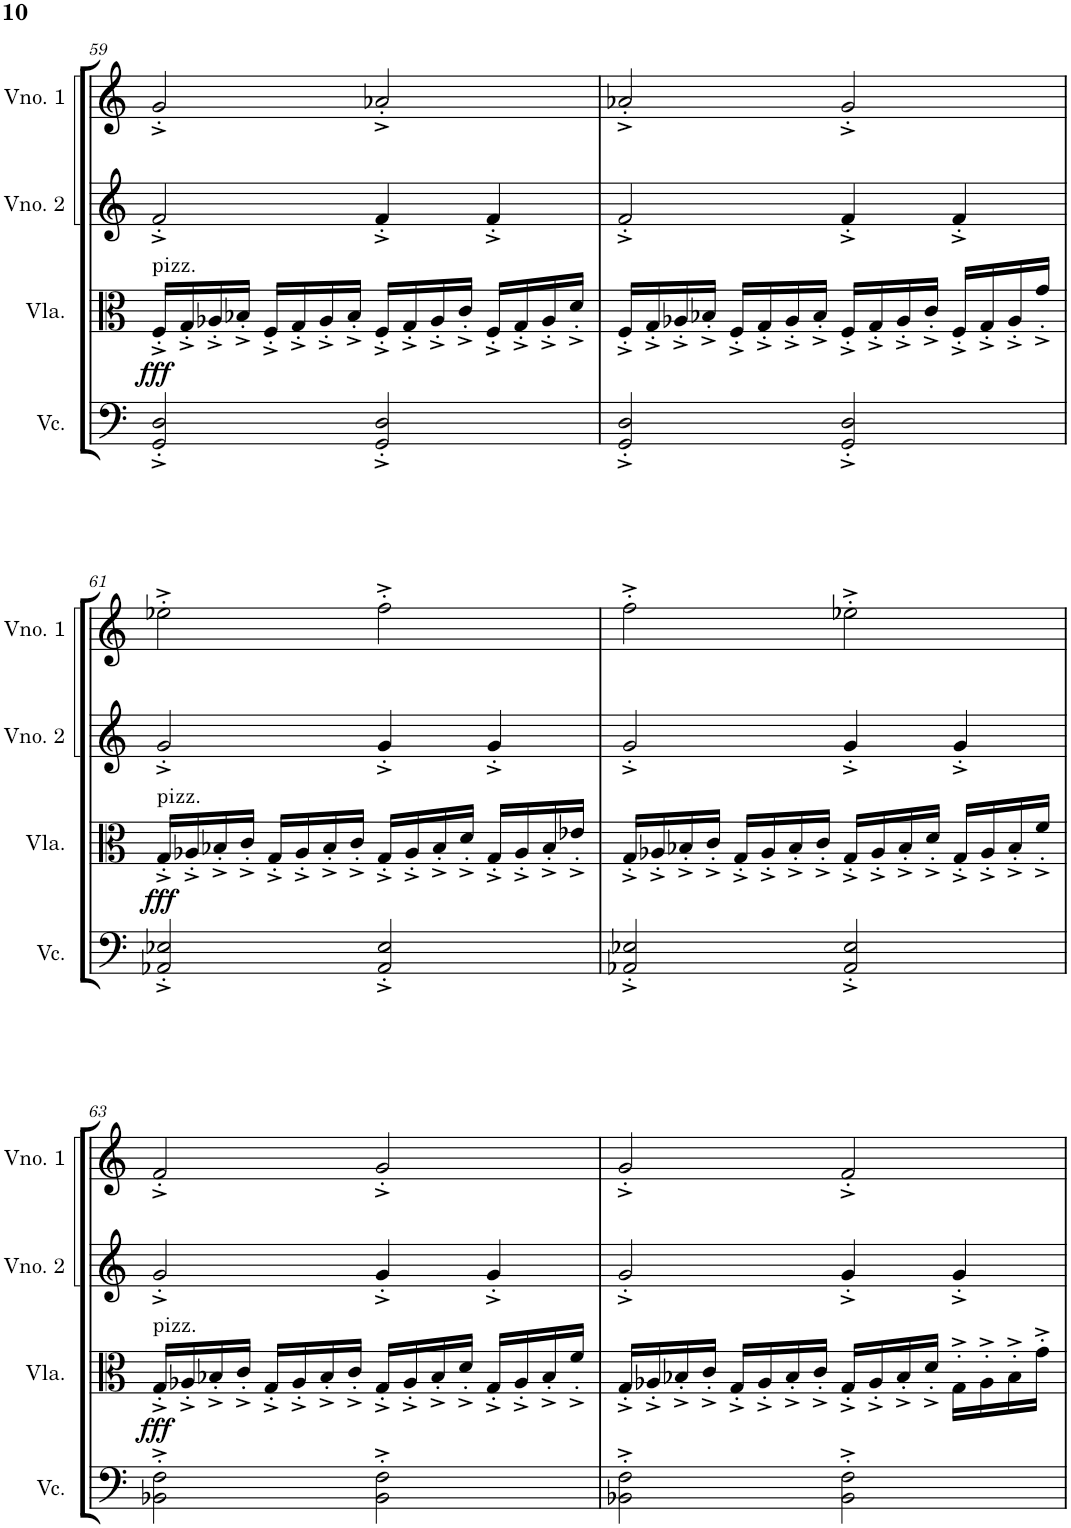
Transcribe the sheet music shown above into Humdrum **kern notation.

**kern	**kern	**dynam	**kern	**kern
*part4	*part3	*part3	*part2	*part1
*staff4	*staff3	*staff3	*staff2	*staff1
*I"Violoncelo	*I"Viola	*	*I"Violino 2	*I"Violino 1
*I'Vc.	*I'Vla.	*	*I'Vno. 2	*I'Vno. 1
!!LO:PB:g=z
*clefF4	*clefC3	*	*clefG2	*clefG2
*k[]	*k[]	*	*k[]	*k[]
*M4/4	*M4/4	*	*M4/4	*M4/4
=59	=59	=59	=59	=59
!	!LO:TX:a:t=pizz.	!	!	!
!	!	!LO:DY:b	!	!
2GG/'^ 2D/'^	16F'^/LL	fff	2f'^/	2g'^/
.	16G'^/	.	.	.
.	16A-X'^/	.	.	.
.	16B-X'^/JJ	.	.	.
.	16F'^/LL	.	.	.
.	16G'^/	.	.	.
.	16A-'^/	.	.	.
.	16B-'^/JJ	.	.	.
2GG/'^ 2D/'^	16F'^/LL	.	4f'^/	2a-X'^/
.	16G'^/	.	.	.
.	16A-'^/	.	.	.
.	16c'^/JJ	.	.	.
.	16F'^/LL	.	4f'^/	.
.	16G'^/	.	.	.
.	16A-'^/	.	.	.
.	16d'^/JJ	.	.	.
=60	=60	=60	=60	=60
2GG/'^ 2D/'^	16F'^/LL	.	2f'^/	2a-X'^/
.	16G'^/	.	.	.
.	16A-X'^/	.	.	.
.	16B-X'^/JJ	.	.	.
.	16F'^/LL	.	.	.
.	16G'^/	.	.	.
.	16A-'^/	.	.	.
.	16B-'^/JJ	.	.	.
2GG/'^ 2D/'^	16F'^/LL	.	4f'^/	2g'^/
.	16G'^/	.	.	.
.	16A-'^/	.	.	.
.	16c'^/JJ	.	.	.
.	16F'^/LL	.	4f'^/	.
.	16G'^/	.	.	.
.	16A-'^/	.	.	.
.	16g'^/JJ	.	.	.
!!LO:LB:g=z
=61	=61	=61	=61	=61
!	!LO:TX:a:t=pizz.	!	!	!
!	!	!LO:DY:b	!	!
2AA-X/'^ 2E-X/'^	16G'^/LL	fff	2g'^/	2ee-X'^\
.	16A-X'^/	.	.	.
.	16B-X'^/	.	.	.
.	16c'^/JJ	.	.	.
.	16G'^/LL	.	.	.
.	16A-'^/	.	.	.
.	16B-'^/	.	.	.
.	16c'^/JJ	.	.	.
2AA-/'^ 2E-/'^	16G'^/LL	.	4g'^/	2ff'^\
.	16A-'^/	.	.	.
.	16B-'^/	.	.	.
.	16d'^/JJ	.	.	.
.	16G'^/LL	.	4g'^/	.
.	16A-'^/	.	.	.
.	16B-'^/	.	.	.
.	16e-X'^/JJ	.	.	.
=62	=62	=62	=62	=62
2AA-X/'^ 2E-X/'^	16G'^/LL	.	2g'^/	2ff'^\
.	16A-X'^/	.	.	.
.	16B-X'^/	.	.	.
.	16c'^/JJ	.	.	.
.	16G'^/LL	.	.	.
.	16A-'^/	.	.	.
.	16B-'^/	.	.	.
.	16c'^/JJ	.	.	.
2AA-/'^ 2E-/'^	16G'^/LL	.	4g'^/	2ee-X'^\
.	16A-'^/	.	.	.
.	16B-'^/	.	.	.
.	16d'^/JJ	.	.	.
.	16G'^/LL	.	4g'^/	.
.	16A-'^/	.	.	.
.	16B-'^/	.	.	.
.	16f'^/JJ	.	.	.
!!LO:LB:g=z
=63	=63	=63	=63	=63
!	!LO:TX:a:t=pizz.	!	!	!
!	!	!LO:DY:b	!	!
2BB-X\'^ 2F\'^	16G'^/LL	fff	2g'^/	2f'^/
.	16A-X'^/	.	.	.
.	16B-X'^/	.	.	.
.	16c'^/JJ	.	.	.
.	16G'^/LL	.	.	.
.	16A-'^/	.	.	.
.	16B-'^/	.	.	.
.	16c'^/JJ	.	.	.
2BB-\'^ 2F\'^	16G'^/LL	.	4g'^/	2g'^/
.	16A-'^/	.	.	.
.	16B-'^/	.	.	.
.	16d'^/JJ	.	.	.
.	16G'^/LL	.	4g'^/	.
.	16A-'^/	.	.	.
.	16B-'^/	.	.	.
.	16f'^/JJ	.	.	.
=64	=64	=64	=64	=64
2BB-X\'^ 2F\'^	16G'^/LL	.	2g'^/	2g'^/
.	16A-X'^/	.	.	.
.	16B-X'^/	.	.	.
.	16c'^/JJ	.	.	.
.	16G'^/LL	.	.	.
.	16A-'^/	.	.	.
.	16B-'^/	.	.	.
.	16c'^/JJ	.	.	.
2BB-\'^ 2F\'^	16G'^/LL	.	4g'^/	2f'^/
.	16A-'^/	.	.	.
.	16B-'^/	.	.	.
.	16d'^/JJ	.	.	.
.	16G'^\LL	.	4g'^/	.
.	16A-'^\	.	.	.
.	16B-'^\	.	.	.
.	16g'^\JJ	.	.	.
=	=	=	=	=
*-	*-	*-	*-	*-
